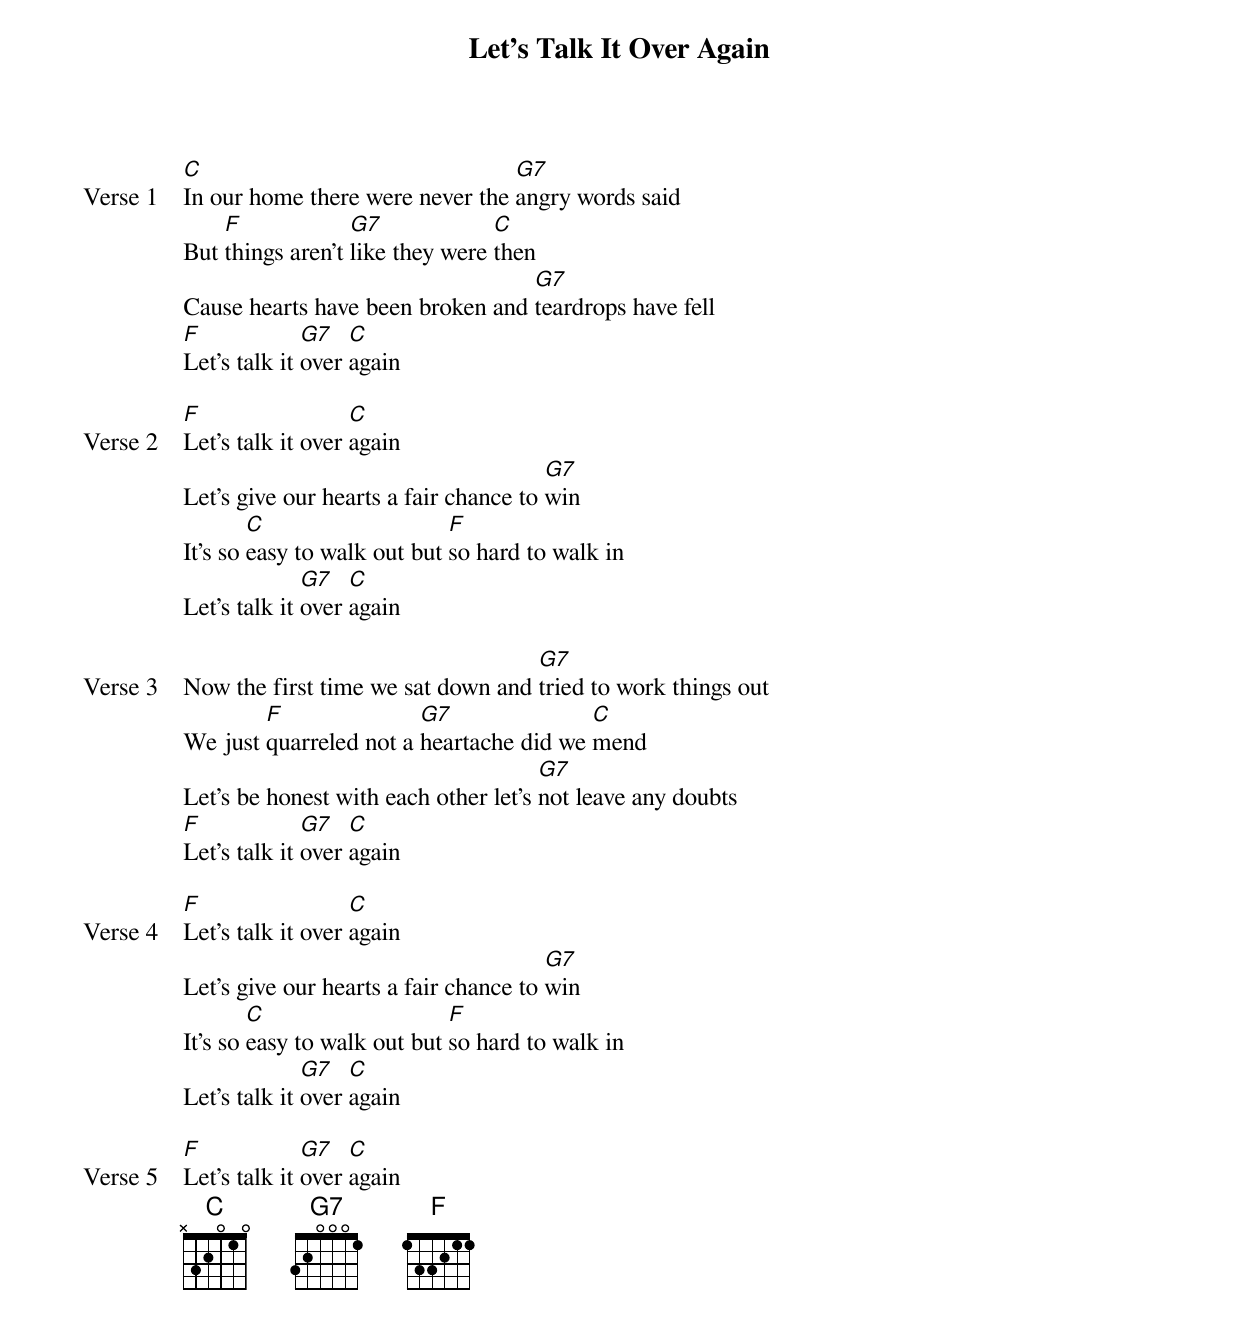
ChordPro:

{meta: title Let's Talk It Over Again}
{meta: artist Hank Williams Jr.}
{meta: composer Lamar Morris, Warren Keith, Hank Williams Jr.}
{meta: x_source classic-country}
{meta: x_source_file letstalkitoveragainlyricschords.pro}
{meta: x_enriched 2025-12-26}

{start_of_verse: Verse 1}
[C]In our home there were never the [G7]angry words said
But [F]things aren't [G7]like they were [C]then
Cause hearts have been broken and [G7]teardrops have fell
[F]Let's talk it [G7]over [C]again
{end_of_verse}

{start_of_verse: Verse 2}
[F]Let's talk it over [C]again
Let's give our hearts a fair chance to [G7]win
It's so [C]easy to walk out but [F]so hard to walk in
Let's talk it [G7]over [C]again
{end_of_verse}

{start_of_verse: Verse 3}
Now the first time we sat down and [G7]tried to work things out
We just [F]quarreled not a [G7]heartache did we [C]mend
Let's be honest with each other let's [G7]not leave any doubts
[F]Let's talk it [G7]over [C]again
{end_of_verse}

{start_of_verse: Verse 4}
[F]Let's talk it over [C]again
Let's give our hearts a fair chance to [G7]win
It's so [C]easy to walk out but [F]so hard to walk in
Let's talk it [G7]over [C]again
{end_of_verse}

{start_of_verse: Verse 5}
[F]Let's talk it [G7]over [C]again
{end_of_verse}
